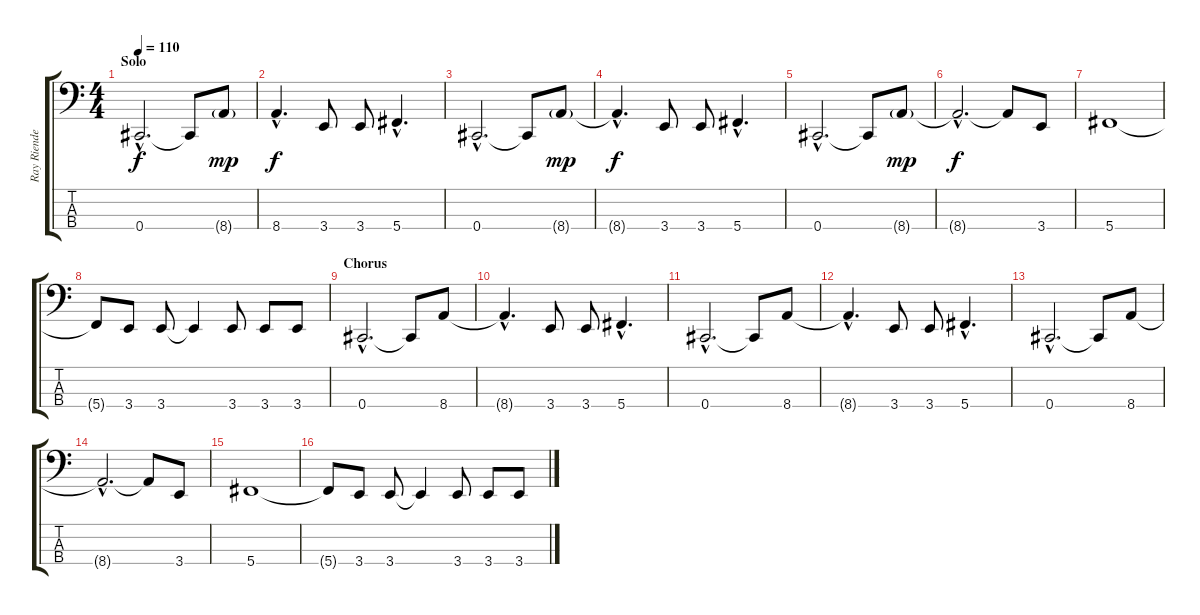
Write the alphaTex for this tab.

\track ("Ray Riendeau" "Ray Riende") {instrument electricbassfinger}
\staff {score tabs}
\tuning (E2 B1 Gb1 Db1) {hide}
\ts (4 4)
\section ("" "Solo")
\tempo 110
\clef f4
\ks c
0.4{hac}.2{d dy f} 0.4{t}.8 8.4{g}.8{dy mp} |
8.4{hac}.4{d dy f} 3.4.8 3.4.8 5.4{hac}.4{d} |
0.4{hac}.2{d} 0.4{t}.8 8.4{g}.8{dy mp} |
8.4{hac t}.4{d dy f} 3.4.8 3.4.8 5.4{hac}.4{d} |
0.4{hac}.2{d} 0.4{t}.8 8.4{g}.8{dy mp} |
8.4{hac t}.2{d dy f} 8.4{t}.8 3.4.8 |
5.4.1 |
5.4{t}.8 3.4.8 3.4.8 3.4{t}.4 3.4.8 3.4.8 3.4.8 |
\section ("" "Chorus")
0.4{hac}.2{d} 0.4{t}.8 8.4.8 |
8.4{hac t}.4{d} 3.4.8 3.4.8 5.4{hac}.4{d} |
0.4{hac}.2{d} 0.4{t}.8 8.4.8 |
8.4{hac t}.4{d} 3.4.8 3.4.8 5.4{hac}.4{d} |
0.4{hac}.2{d} 0.4{t}.8 8.4.8 |
8.4{hac t}.2{d} 8.4{t}.8 3.4.8 |
5.4.1 |
5.4{t}.8 3.4.8 3.4.8 3.4{t}.4 3.4.8 3.4.8 3.4.8
